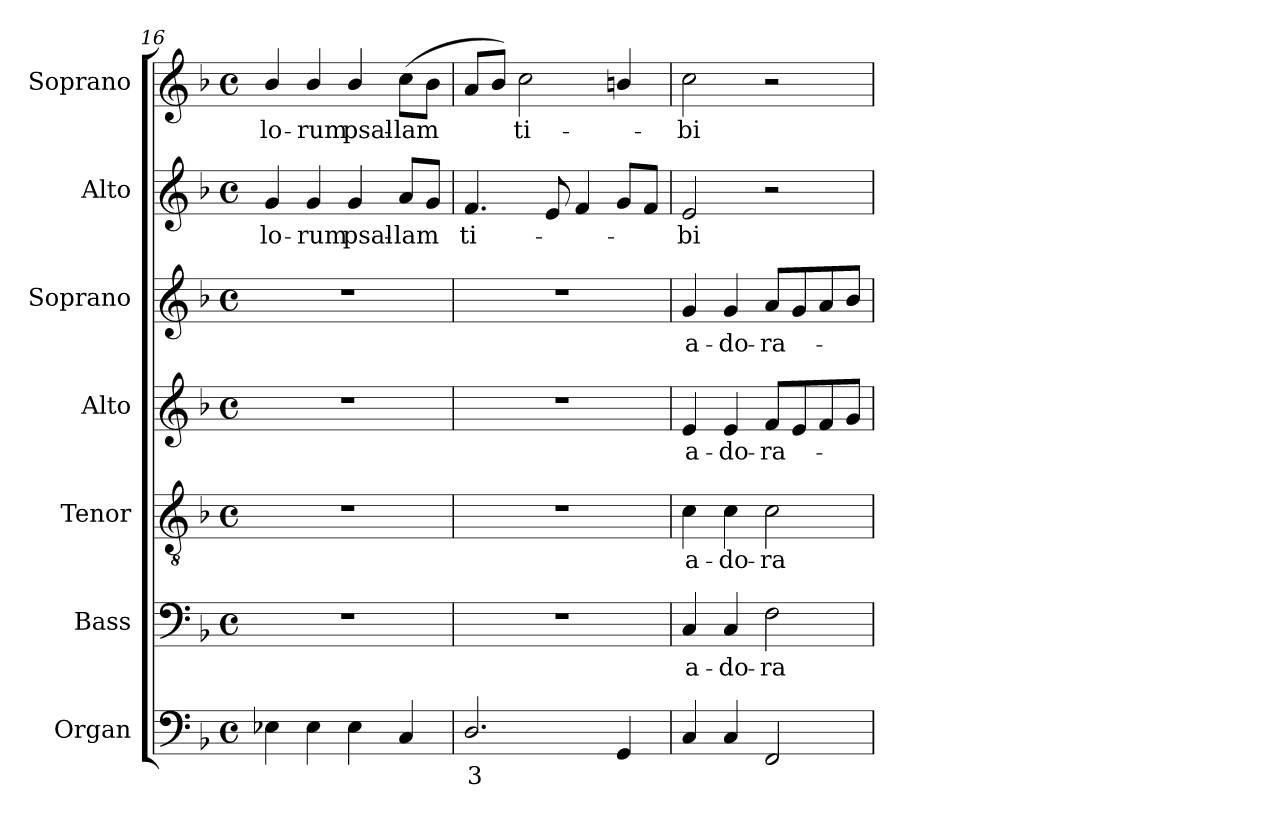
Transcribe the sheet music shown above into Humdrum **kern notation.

**kern	**text	**kern	**text	**kern	**text	**kern	**text	**kern	**text	**kern	**text	**kern	**text
*part7	*part7	*part6	*part6	*part5	*part5	*part4	*part4	*part3	*part3	*part2	*part2	*part1	*part1
*staff7	*staff7	*staff6	*staff6	*staff5	*staff5	*staff4	*staff4	*staff3	*staff3	*staff2	*staff2	*staff1	*staff1
*I"Organ	*	*I"Bass	*	*I"Tenor	*	*I"Alto	*	*I"Soprano	*	*I"Alto	*	*I"Soprano	*
*I'Org.	*	*I'B.	*	*I'T.	*	*I'A.	*	*I'S.	*	*I'A.	*	*I'S.	*
*clefF4	*	*clefF4	*	*clefGv2	*	*clefG2	*	*clefG2	*	*clefG2	*	*clefG2	*
*	*	*	*	*ITrd7c12	*	*	*	*	*	*	*	*	*
*k[b-]	*	*k[b-]	*	*k[b-]	*	*k[b-]	*	*k[b-]	*	*k[b-]	*	*k[b-]	*
*F:	*	*F:	*	*F:	*	*F:	*	*F:	*	*F:	*	*F:	*
*M4/4	*	*M4/4	*	*M4/4	*	*M4/4	*	*M4/4	*	*M4/4	*	*M4/4	*
*met(c)	*	*met(c)	*	*met(c)	*	*met(c)	*	*met(c)	*	*met(c)	*	*met(c)	*
=16	=16	=16	=16	=16	=16	=16	=16	=16	=16	=16	=16	=16	=16
!	!	!	!	!	!	!	!	!	!	!	!LO:LY:b:color=#000000	!	!
!	!	!	!	!	!	!	!	!	!	!	!	!	!LO:LY:b:color=#000000
4E-Xi\	.	1r	.	1r	.	1r	.	1r	.	4gi/	-lo-	4b-i/	-lo-
!	!	!	!	!	!	!	!	!	!	!	!LO:LY:b:color=#000000	!	!
!	!	!	!	!	!	!	!	!	!	!	!	!	!LO:LY:b:color=#000000
4E-i\	.	.	.	.	.	.	.	.	.	4gi/	-rum	4b-i/	-rum
!	!	!	!	!	!	!	!	!	!	!	!LO:LY:b:color=#000000	!	!
!	!	!	!	!	!	!	!	!	!	!	!	!	!LO:LY:b:color=#000000
4E-i\	.	.	.	.	.	.	.	.	.	4gi/	psal-	4b-i/	psal-
!	!	!	!	!	!	!	!	!	!	!	!LO:LY:b:color=#000000	!	!
!	!	!	!	!	!	!	!	!	!	!	!	!	!LO:LY:b:color=#000000
4Ci/	.	.	.	.	.	.	.	.	.	8ai/L	-lam	(8cci\L	-lam
.	.	.	.	.	.	.	.	.	.	8gi/J	.	8b-i\J	.
=17	=17	=17	=17	=17	=17	=17	=17	=17	=17	=17	=17	=17	=17
!	!LO:LY:b:color=#000000	!	!	!	!	!	!	!	!	!	!	!	!
!	!	!	!	!	!	!	!	!	!	!	!LO:LY:b:color=#000000	!	!
2.Di/	3	1r	.	1r	.	1r	.	1r	.	4.fi/	ti-	8ai/L	.
.	.	.	.	.	.	.	.	.	.	.	.	8b-i/J)	.
!	!	!	!	!	!	!	!	!	!	!	!	!	!LO:LY:b:color=#000000
.	.	.	.	.	.	.	.	.	.	.	.	2cci\	ti-
.	.	.	.	.	.	.	.	.	.	8ei/	.	.	.
.	.	.	.	.	.	.	.	.	.	4fi/	.	.	.
4GGi/	.	.	.	.	.	.	.	.	.	8gi/L	.	4bni/	.
.	.	.	.	.	.	.	.	.	.	8fi/J	.	.	.
=18	=18	=18	=18	=18	=18	=18	=18	=18	=18	=18	=18	=18	=18
!	!	!	!LO:LY:b:color=#000000	!	!	!	!	!	!	!	!	!	!
!	!	!	!	!	!LO:LY:b:color=#000000	!	!	!	!	!	!	!	!
!	!	!	!	!	!	!	!LO:LY:b:color=#000000	!	!	!	!	!	!
!	!	!	!	!	!	!	!	!	!LO:LY:b:color=#000000	!	!	!	!
!	!	!	!	!	!	!	!	!	!	!	!LO:LY:b:color=#000000	!	!
!	!	!	!	!	!	!	!	!	!	!	!	!	!LO:LY:b:color=#000000
4Ci/	.	4Ci/	a-	4Ci\	a-	4ei/	a-	4gi/	a-	2ei/	-bi	2cci\	-bi
!	!	!	!LO:LY:b:color=#000000	!	!	!	!	!	!	!	!	!	!
!	!	!	!	!	!LO:LY:b:color=#000000	!	!	!	!	!	!	!	!
!	!	!	!	!	!	!	!LO:LY:b:color=#000000	!	!	!	!	!	!
!	!	!	!	!	!	!	!	!	!LO:LY:b:color=#000000	!	!	!	!
4Ci/	.	4Ci/	-do-	4Ci\	-do-	4ei/	-do-	4gi/	-do-	.	.	.	.
!	!	!	!LO:LY:b:color=#000000	!	!	!	!	!	!	!	!	!	!
!	!	!	!	!	!LO:LY:b:color=#000000	!	!	!	!	!	!	!	!
!	!	!	!	!	!	!	!LO:LY:b:color=#000000	!	!	!	!	!	!
!	!	!	!	!	!	!	!	!	!LO:LY:b:color=#000000	!	!	!	!
2FFi/	.	2Fi\	-ra-	2Ci\	-ra-	8fi/L	-ra-	8ai/L	-ra-	2r	.	2r	.
.	.	.	.	.	.	8ei/	.	8gi/	.	.	.	.	.
.	.	.	.	.	.	8fi/	.	8ai/	.	.	.	.	.
.	.	.	.	.	.	8gi/J	.	8b-i/J	.	.	.	.	.
=	=	=	=	=	=	=	=	=	=	=	=	=	=
*-	*-	*-	*-	*-	*-	*-	*-	*-	*-	*-	*-	*-	*-
